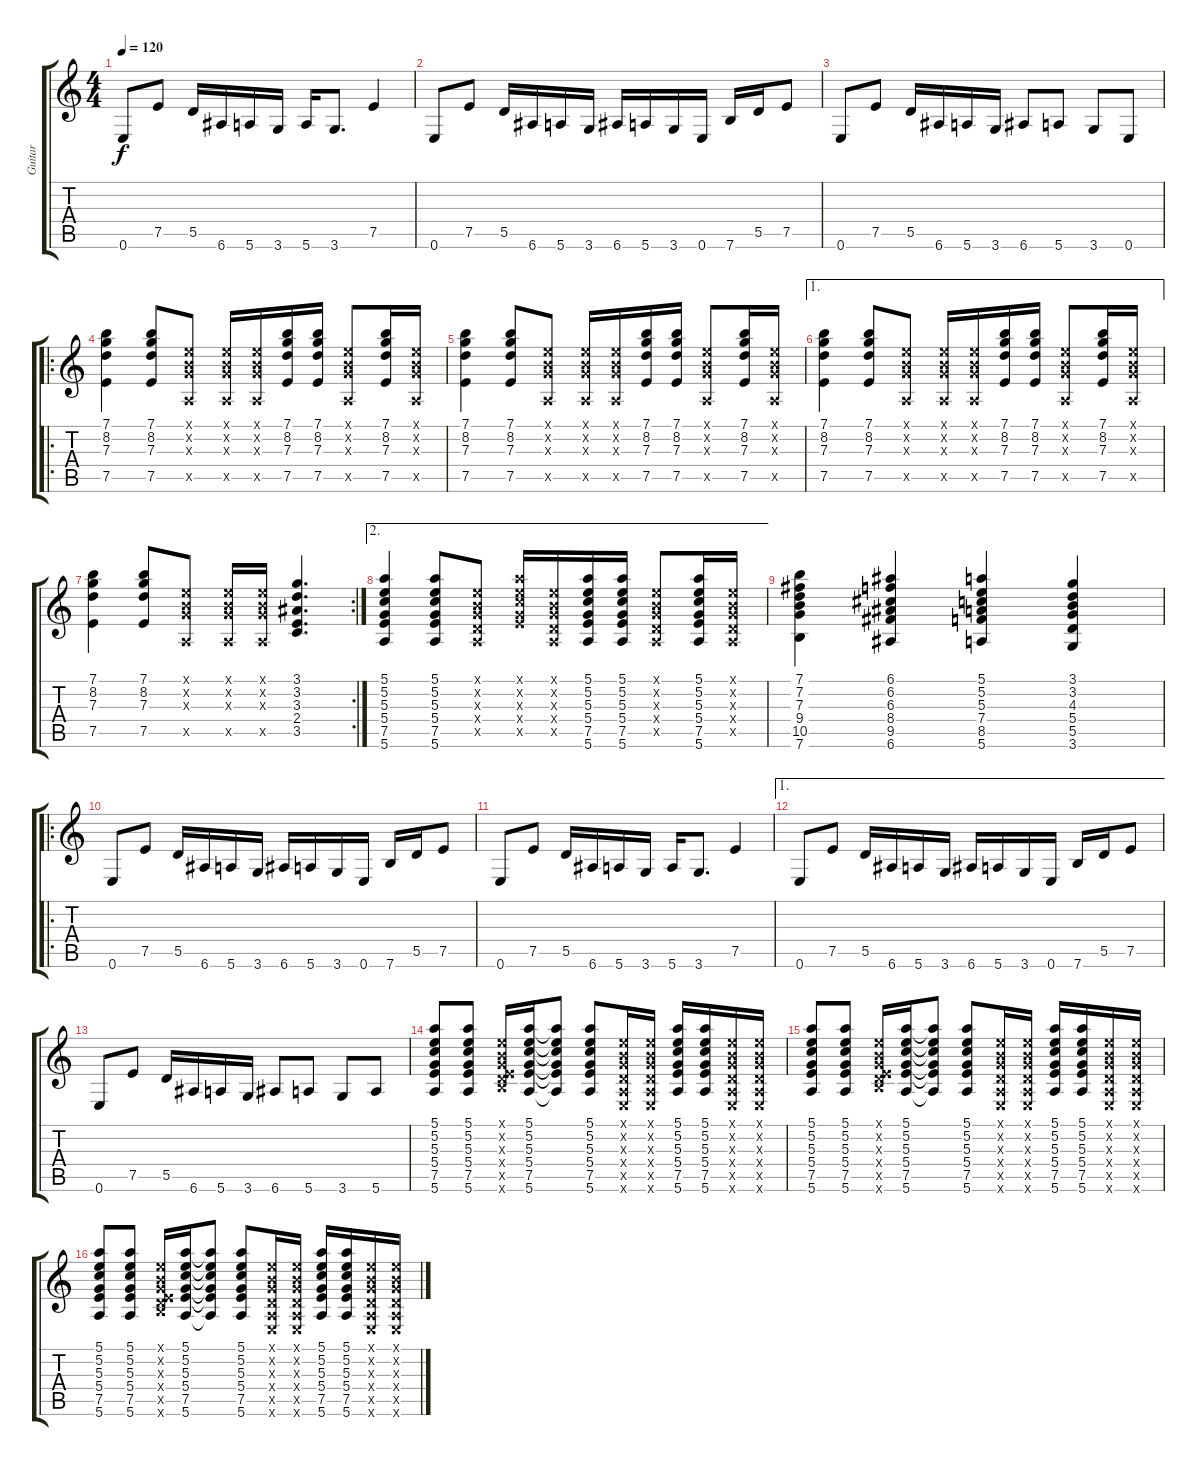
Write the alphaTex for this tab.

\track ("Guitar" "Guitar") {instrument electricguitarclean}
\staff {score tabs}
\tuning (E4 B3 G3 D3 A2 E2) {hide}
\ts (4 4)
\tempo 120
\clef g2
\ks c
0.6.8{dy f} 7.5.8 5.5.16 6.6.16 5.6.16 3.6.16 5.6.16 3.6.8{d} 7.5.4 |
0.6.8 7.5.8 5.5.16 6.6.16 5.6.16 3.6.16 6.6.16 5.6.16 3.6.16 0.6.16 7.6.16 5.5.16 7.5.8 |
0.6.8 7.5.8 5.5.16 6.6.16 5.6.16 3.6.16 6.6.8 5.6.8 3.6.8 0.6.8 |
\ro
(7.1 8.2 7.3 7.5).4 (7.1 8.2 7.3 7.5).8 (0.1{x} 0.2{x} 0.3{x} 0.5{x}).8 (0.1{x} 0.2{x} 0.3{x} 0.5{x}).16 (0.1{x} 0.2{x} 0.3{x} 0.5{x}).16 (7.1 8.2 7.3 7.5).16 (7.1 8.2 7.3 7.5).16 (0.1{x} 0.2{x} 0.3{x} 0.5{x}).8 (7.1 8.2 7.3 7.5).16 (0.1{x} 0.2{x} 0.3{x} 0.5{x}).16 |
(7.1 8.2 7.3 7.5).4 (7.1 8.2 7.3 7.5).8 (0.1{x} 0.2{x} 0.3{x} 0.5{x}).8 (0.1{x} 0.2{x} 0.3{x} 0.5{x}).16 (0.1{x} 0.2{x} 0.3{x} 0.5{x}).16 (7.1 8.2 7.3 7.5).16 (7.1 8.2 7.3 7.5).16 (0.1{x} 0.2{x} 0.3{x} 0.5{x}).8 (7.1 8.2 7.3 7.5).16 (0.1{x} 0.2{x} 0.3{x} 0.5{x}).16 |
\ae 1
(7.1 8.2 7.3 7.5).4 (7.1 8.2 7.3 7.5).8 (0.1{x} 0.2{x} 0.3{x} 0.5{x}).8 (0.1{x} 0.2{x} 0.3{x} 0.5{x}).16 (0.1{x} 0.2{x} 0.3{x} 0.5{x}).16 (7.1 8.2 7.3 7.5).16 (7.1 8.2 7.3 7.5).16 (0.1{x} 0.2{x} 0.3{x} 0.5{x}).8 (7.1 8.2 7.3 7.5).16 (0.1{x} 0.2{x} 0.3{x} 0.5{x}).16 |
\rc 2
(7.1 8.2 7.3 7.5).4 (7.1 8.2 7.3 7.5).8 (0.1{x} 0.2{x} 0.3{x} 0.5{x}).8 (0.1{x} 0.2{x} 0.3{x} 0.5{x}).16 (0.1{x} 0.2{x} 0.3{x} 0.5{x}).16 (3.1 3.2 3.3 2.4 3.5).4{d} |
\ae 2
(5.1 5.2 5.3 5.4 7.5 5.6).4 (5.1 5.2 5.3 5.4 7.5 5.6).8 (0.1{x} 0.2{x} 0.3{x} 0.4{x} 0.5{x}).8 (5.1{x} 5.2{x} 5.3{x} 5.4{x} 7.5{x}).16 (0.1{x} 0.2{x} 0.3{x} 0.4{x} 0.5{x}).16 (5.1 5.2 5.3 5.4 7.5 5.6).16 (5.1 5.2 5.3 5.4 7.5 5.6).16 (0.1{x} 0.2{x} 0.3{x} 0.4{x} 0.5{x}).8 (5.1 5.2 5.3 5.4 7.5 5.6).16 (0.1{x} 0.2{x} 0.3{x} 0.4{x} 0.5{x}).16 |
(7.1 7.2 7.3 9.4 10.5 7.6).4 (6.1 6.2 6.3 8.4 9.5 6.6).4 (5.1 5.2 5.3 7.4 8.5 5.6).4 (3.1 3.2 4.3 5.4 5.5 3.6).4 |
\ro
0.6.8 7.5.8 5.5.16 6.6.16 5.6.16 3.6.16 6.6.16 5.6.16 3.6.16 0.6.16 7.6.16 5.5.16 7.5.8 |
0.6.8 7.5.8 5.5.16 6.6.16 5.6.16 3.6.16 5.6.16 3.6.8{d} 7.5.4 |
\ae 1
0.6.8 7.5.8 5.5.16 6.6.16 5.6.16 3.6.16 6.6.16 5.6.16 3.6.16 0.6.16 7.6.16 5.5.16 7.5.8 |
0.6.8 7.5.8 5.5.16 6.6.16 5.6.16 3.6.16 6.6.8 5.6.8 3.6.8 5.6.8 |
(5.1 5.2 5.3 5.4 7.5 5.6).8 (5.1 5.2 5.3 5.4 7.5 5.6).8 (0.1{x} 0.2{x} 0.3{x} 0.4{x} 7.5{x} 7.6{x}).16 (5.1 5.2 5.3 5.4 7.5 5.6).16 (5.1{t} 5.2{t} 5.3{t} 5.4{t} 7.5{t} 5.6{t}).8 (5.1 5.2 5.3 5.4 7.5 5.6).8 (0.1{x} 0.2{x} 0.3{x} 0.4{x} 0.5{x} 0.6{x}).16 (0.1{x} 0.2{x} 0.3{x} 0.4{x} 0.5{x} 0.6{x}).16 (5.1 5.2 5.3 5.4 7.5 5.6).16 (5.1 5.2 5.3 5.4 7.5 5.6).16 (0.1{x} 0.2{x} 0.3{x} 0.4{x} 0.5{x} 0.6{x}).16 (0.1{x} 0.2{x} 0.3{x} 0.4{x} 0.5{x} 0.6{x}).16 |
(5.1 5.2 5.3 5.4 7.5 5.6).8 (5.1 5.2 5.3 5.4 7.5 5.6).8 (0.1{x} 0.2{x} 0.3{x} 0.4{x} 7.5{x} 7.6{x}).16 (5.1 5.2 5.3 5.4 7.5 5.6).16 (5.1{t} 5.2{t} 5.3{t} 5.4{t} 7.5{t} 5.6{t}).8 (5.1 5.2 5.3 5.4 7.5 5.6).8 (0.1{x} 0.2{x} 0.3{x} 0.4{x} 0.5{x} 0.6{x}).16 (0.1{x} 0.2{x} 0.3{x} 0.4{x} 0.5{x} 0.6{x}).16 (5.1 5.2 5.3 5.4 7.5 5.6).16 (5.1 5.2 5.3 5.4 7.5 5.6).16 (0.1{x} 0.2{x} 0.3{x} 0.4{x} 0.5{x} 0.6{x}).16 (0.1{x} 0.2{x} 0.3{x} 0.4{x} 0.5{x} 0.6{x}).16 |
(5.1 5.2 5.3 5.4 7.5 5.6).8 (5.1 5.2 5.3 5.4 7.5 5.6).8 (0.1{x} 0.2{x} 0.3{x} 0.4{x} 7.5{x} 7.6{x}).16 (5.1 5.2 5.3 5.4 7.5 5.6).16 (5.1{t} 5.2{t} 5.3{t} 5.4{t} 7.5{t} 5.6{t}).8 (5.1 5.2 5.3 5.4 7.5 5.6).8 (0.1{x} 0.2{x} 0.3{x} 0.4{x} 0.5{x} 0.6{x}).16 (0.1{x} 0.2{x} 0.3{x} 0.4{x} 0.5{x} 0.6{x}).16 (5.1 5.2 5.3 5.4 7.5 5.6).16 (5.1 5.2 5.3 5.4 7.5 5.6).16 (0.1{x} 0.2{x} 0.3{x} 0.4{x} 0.5{x} 0.6{x}).16 (0.1{x} 0.2{x} 0.3{x} 0.4{x} 0.5{x} 0.6{x}).16
